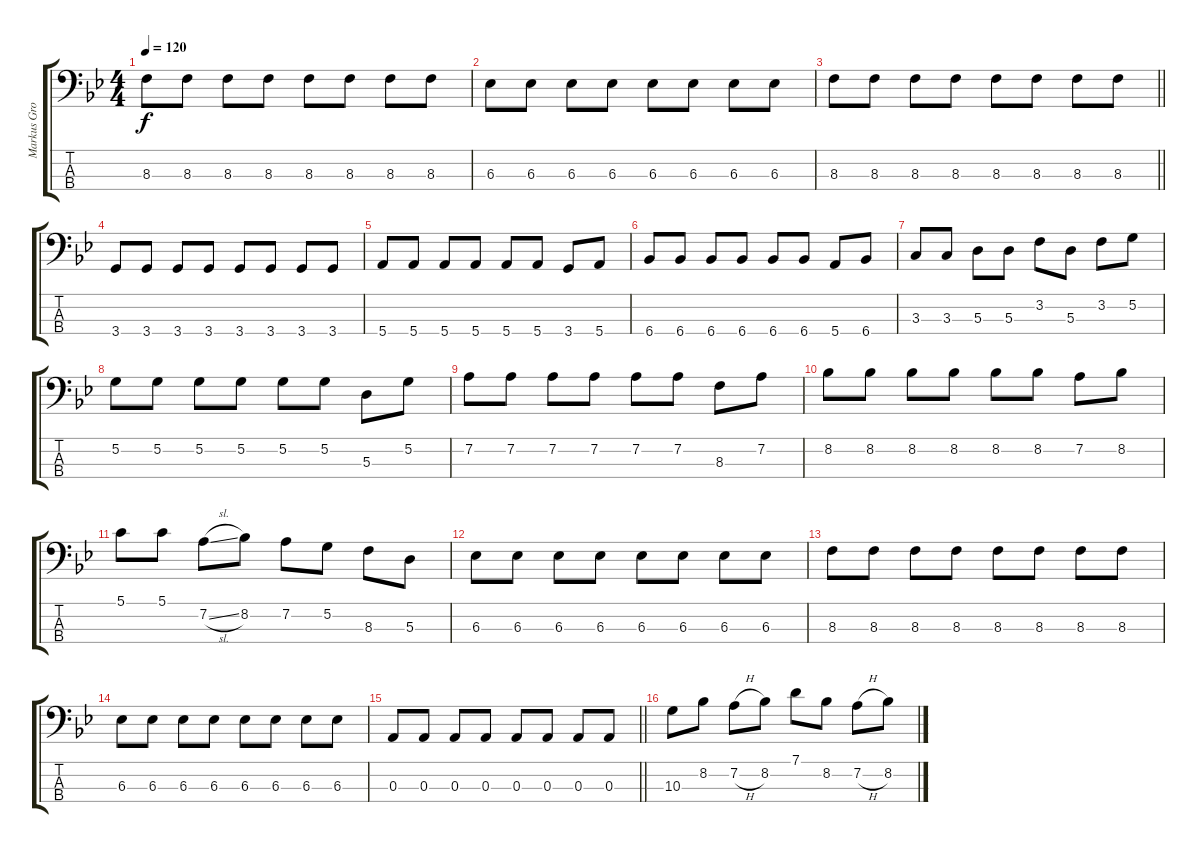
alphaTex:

\track ("Markus Grosskopf" "Markus Gro") {instrument electricbassfinger}
\staff {score tabs}
\tuning (G2 D2 A1 E1) {hide}
\ts (4 4)
\tempo 120
\clef f4
\ks gminor
8.3.8{dy f} 8.3.8 8.3.8 8.3.8 8.3.8 8.3.8 8.3.8 8.3.8 |
6.3.8 6.3.8 6.3.8 6.3.8 6.3.8 6.3.8 6.3.8 6.3.8 |
\barLineRight lightlight
8.3.8 8.3.8 8.3.8 8.3.8 8.3.8 8.3.8 8.3.8 8.3.8 |
3.4.8 3.4.8 3.4.8 3.4.8 3.4.8 3.4.8 3.4.8 3.4.8 |
5.4.8 5.4.8 5.4.8 5.4.8 5.4.8 5.4.8 3.4.8 5.4.8 |
6.4.8 6.4.8 6.4.8 6.4.8 6.4.8 6.4.8 5.4.8 6.4.8 |
3.3.8 3.3.8 5.3.8 5.3.8 3.2.8 5.3.8 3.2.8 5.2.8 |
5.2.8 5.2.8 5.2.8 5.2.8 5.2.8 5.2.8 5.3.8 5.2.8 |
7.2.8 7.2.8 7.2.8 7.2.8 7.2.8 7.2.8 8.3.8 7.2.8 |
8.2.8 8.2.8 8.2.8 8.2.8 8.2.8 8.2.8 7.2.8 8.2.8 |
5.1.8 5.1.8 7.2{sl}.8 8.2.8 7.2.8 5.2.8 8.3.8 5.3.8 |
6.3.8 6.3.8 6.3.8 6.3.8 6.3.8 6.3.8 6.3.8 6.3.8 |
8.3.8 8.3.8 8.3.8 8.3.8 8.3.8 8.3.8 8.3.8 8.3.8 |
6.3.8 6.3.8 6.3.8 6.3.8 6.3.8 6.3.8 6.3.8 6.3.8 |
\barLineRight lightlight
0.3.8 0.3.8 0.3.8 0.3.8 0.3.8 0.3.8 0.3.8 0.3.8 |
10.3.8 8.2.8 7.2{h}.8 8.2.8 7.1.8 8.2.8 7.2{h}.8 8.2.8
